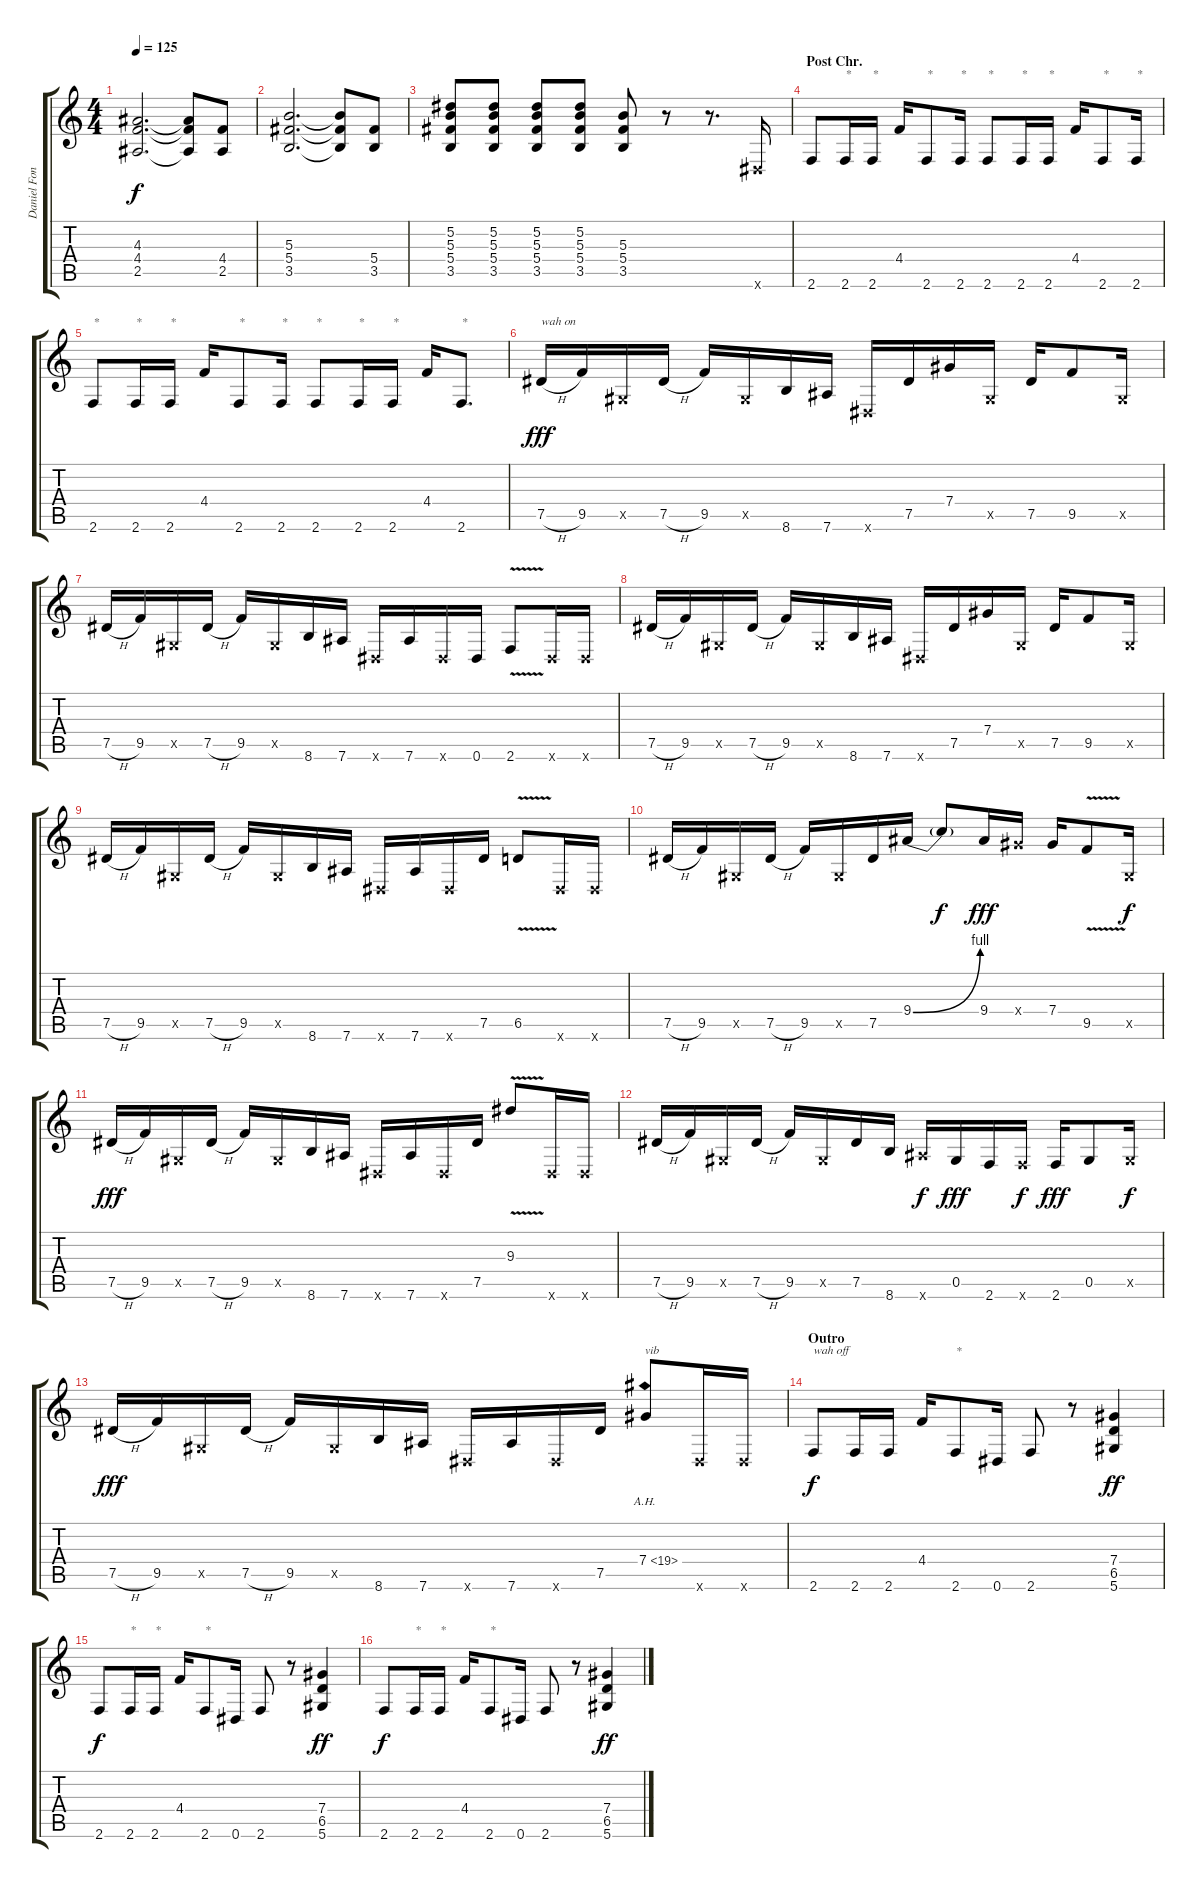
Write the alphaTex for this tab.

\track ("Daniel Fonseca" "Daniel Fon") {instrument distortionguitar}
\staff {score tabs}
\tuning (Eb4 Bb3 Gb3 Db3 Ab2 Eb2) {hide}
\ts (4 4)
\tempo 125
\clef g2
\ks c
(4.3 4.4 2.5).2{d dy f} (4.3{t} 4.4{t} 2.5{t}).8 (4.4 2.5).8 |
(5.3 5.4 3.5).2{d} (5.3{t} 5.4{t} 3.5{t}).8 (5.4 3.5).8 |
(5.2 5.3 5.4 3.5).8 (5.2 5.3 5.4 3.5).8 (5.2 5.3 5.4 3.5).8 (5.2 5.3 5.4 3.5).8 (5.3 5.4 3.5).8 r.8 r.8{d} 0.6{x}.16 |
\section ("" "Post Chr.")
2.6.8 2.6.16{txt "*"} 2.6.16{txt "*"} 4.4.16 2.6.8{txt "*"} 2.6.16{txt "*"} 2.6.8{txt "*"} 2.6.16{txt "*"} 2.6.16{txt "*"} 4.4.16 2.6.8{txt "*"} 2.6.16{txt "*"} |
2.6.8{txt "*"} 2.6.16{txt "*"} 2.6.16{txt "*"} 4.4.16 2.6.8{txt "*"} 2.6.16{txt "*"} 2.6.8{txt "*"} 2.6.16{txt "*"} 2.6.16{txt "*"} 4.4.16 2.6.8{d txt "*"} |
7.5{h}.16{txt "wah on" dy fff} 9.5.16 0.5{x}.16 7.5{h}.16 9.5.16 0.5{x}.16 8.6.16 7.6.16 0.6{x}.16 7.5.16 7.4.16 0.5{x}.16 7.5.16 9.5.8 0.5{x}.16 |
7.5{h}.16 9.5.16 0.5{x}.16 7.5{h}.16 9.5.16 0.5{x}.16 8.6.16 7.6.16 0.6{x}.16 7.6.16 0.6{x}.16 0.6.16 2.6{v}.8 0.6{x}.16 0.6{x}.16 |
7.5{h}.16 9.5.16 0.5{x}.16 7.5{h}.16 9.5.16 0.5{x}.16 8.6.16 7.6.16 0.6{x}.16 7.5.16 7.4.16 0.5{x}.16 7.5.16 9.5.8 0.5{x}.16 |
7.5{h}.16 9.5.16 0.5{x}.16 7.5{h}.16 9.5.16 0.5{x}.16 8.6.16 7.6.16 0.6{x}.16 7.6.16 0.6{x}.16 7.5.16 6.5{v}.8 0.6{x}.16 0.6{x}.16 |
7.5{h}.16 9.5.16 0.5{x}.16 7.5{h}.16 9.5.16 0.5{x}.16 7.5.16 9.4{be (bend 0 0 60 4)}.16 9.4{t}.8{dy f} 9.4.16{dy fff} 7.4{x}.16 7.4.16 9.5{v}.8 0.5{x}.16{dy f} |
7.5{h}.16{dy fff} 9.5.16 0.5{x}.16 7.5{h}.16 9.5.16 0.5{x}.16 8.6.16 7.6.16 0.6{x}.16 7.6.16 0.6{x}.16 7.5.16 9.3{v}.8 0.6{x}.16 0.6{x}.16 |
7.5{h}.16 9.5.16 0.5{x}.16 7.5{h}.16 9.5.16 0.5{x}.16 7.5.16 8.6.16 7.6{x}.16{dy f} 0.5.16{dy fff} 2.6.16 2.6{x}.16{dy f} 2.6.16{dy fff} 0.5.8 0.5{x}.16{dy f} |
7.5{h}.16{dy fff} 9.5.16 0.5{x}.16 7.5{h}.16 9.5.16 0.5{x}.16 8.6.16 7.6.16 0.6{x}.16 7.6.16 0.6{x}.16 7.5.16 7.4{ah 12}.8{txt "vib"} 0.6{x}.16 0.6{x}.16 |
\section ("" "Outro")
2.6.8{txt "wah off" dy f} 2.6.16 2.6.16 4.4.16 2.6.8{txt "*"} 0.6.16 2.6.8 r.8 (7.4 6.5 5.6).4{dy ff} |
2.6.8{dy f} 2.6.16{txt "*"} 2.6.16{txt "*"} 4.4.16 2.6.8{txt "*"} 0.6.16 2.6.8 r.8 (7.4 6.5 5.6).4{dy ff} |
2.6.8{dy f} 2.6.16{txt "*"} 2.6.16{txt "*"} 4.4.16 2.6.8{txt "*"} 0.6.16 2.6.8 r.8 (7.4 6.5 5.6).4{dy ff}
